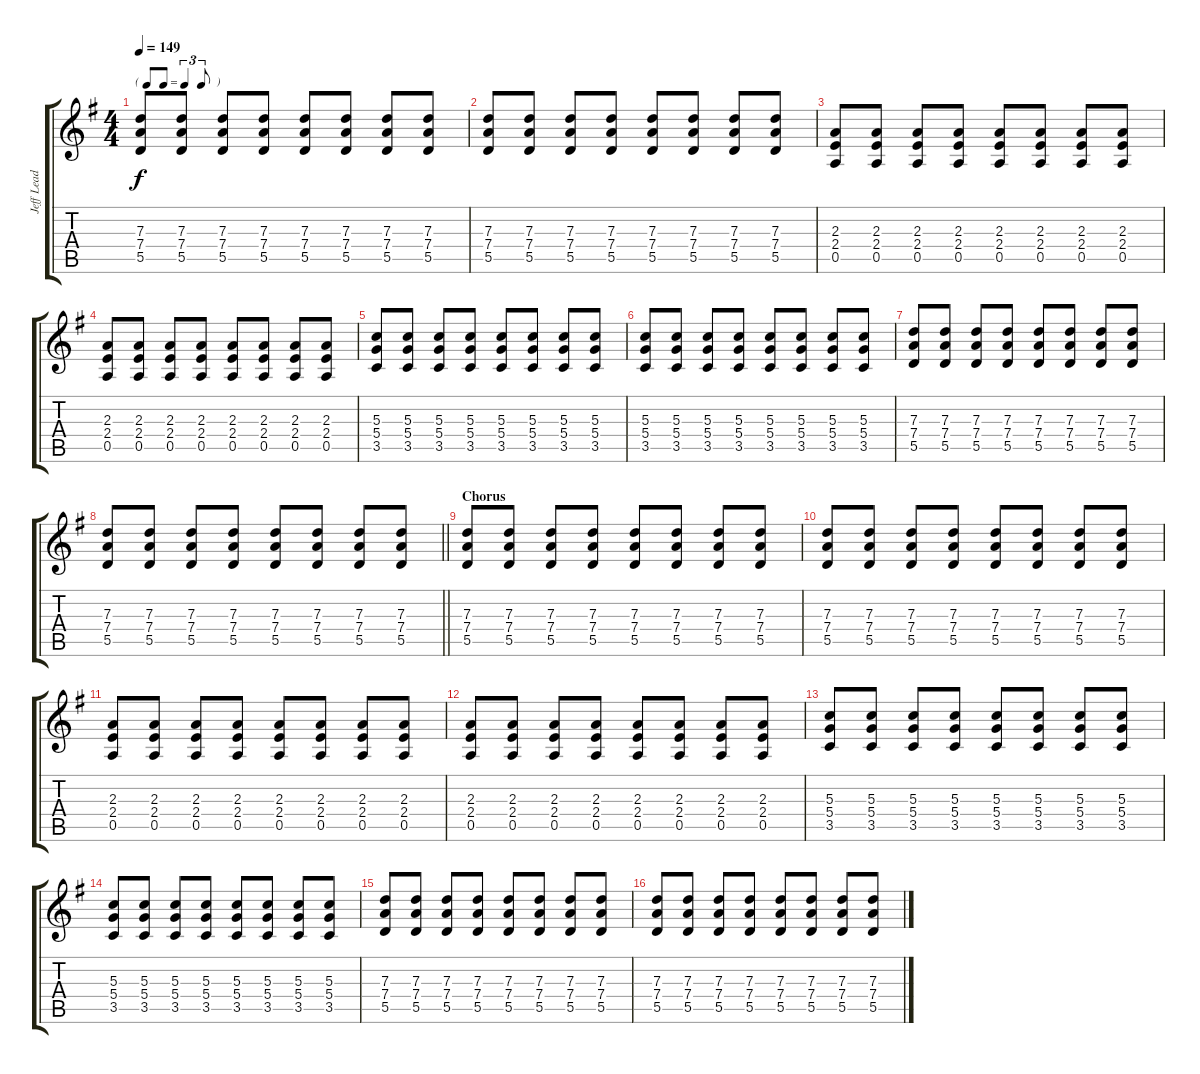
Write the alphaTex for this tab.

\track ("Jeff Lead" "Jeff Lead") {instrument distortionguitar}
\staff {score tabs}
\tuning (E4 B3 G3 D3 A2 D2) {hide}
\ts (4 4)
\tf triplet8th
\tempo 149
\clef g2
\ks g
(7.3 7.4 5.5).8{dy f} (7.3 7.4 5.5).8 (7.3 7.4 5.5).8 (7.3 7.4 5.5).8 (7.3 7.4 5.5).8 (7.3 7.4 5.5).8 (7.3 7.4 5.5).8 (7.3 7.4 5.5).8 |
(7.3 7.4 5.5).8 (7.3 7.4 5.5).8 (7.3 7.4 5.5).8 (7.3 7.4 5.5).8 (7.3 7.4 5.5).8 (7.3 7.4 5.5).8 (7.3 7.4 5.5).8 (7.3 7.4 5.5).8 |
(2.3 2.4 0.5).8 (2.3 2.4 0.5).8 (2.3 2.4 0.5).8 (2.3 2.4 0.5).8 (2.3 2.4 0.5).8 (2.3 2.4 0.5).8 (2.3 2.4 0.5).8 (2.3 2.4 0.5).8 |
(2.3 2.4 0.5).8 (2.3 2.4 0.5).8 (2.3 2.4 0.5).8 (2.3 2.4 0.5).8 (2.3 2.4 0.5).8 (2.3 2.4 0.5).8 (2.3 2.4 0.5).8 (2.3 2.4 0.5).8 |
(5.3 5.4 3.5).8 (5.3 5.4 3.5).8 (5.3 5.4 3.5).8 (5.3 5.4 3.5).8 (5.3 5.4 3.5).8 (5.3 5.4 3.5).8 (5.3 5.4 3.5).8 (5.3 5.4 3.5).8 |
(5.3 5.4 3.5).8 (5.3 5.4 3.5).8 (5.3 5.4 3.5).8 (5.3 5.4 3.5).8 (5.3 5.4 3.5).8 (5.3 5.4 3.5).8 (5.3 5.4 3.5).8 (5.3 5.4 3.5).8 |
(7.3 7.4 5.5).8 (7.3 7.4 5.5).8 (7.3 7.4 5.5).8 (7.3 7.4 5.5).8 (7.3 7.4 5.5).8 (7.3 7.4 5.5).8 (7.3 7.4 5.5).8 (7.3 7.4 5.5).8 |
\barLineRight lightlight
(7.3 7.4 5.5).8 (7.3 7.4 5.5).8 (7.3 7.4 5.5).8 (7.3 7.4 5.5).8 (7.3 7.4 5.5).8 (7.3 7.4 5.5).8 (7.3 7.4 5.5).8 (7.3 7.4 5.5).8 |
\section ("" "Chorus")
(7.3 7.4 5.5).8 (7.3 7.4 5.5).8 (7.3 7.4 5.5).8 (7.3 7.4 5.5).8 (7.3 7.4 5.5).8 (7.3 7.4 5.5).8 (7.3 7.4 5.5).8 (7.3 7.4 5.5).8 |
(7.3 7.4 5.5).8 (7.3 7.4 5.5).8 (7.3 7.4 5.5).8 (7.3 7.4 5.5).8 (7.3 7.4 5.5).8 (7.3 7.4 5.5).8 (7.3 7.4 5.5).8 (7.3 7.4 5.5).8 |
(2.3 2.4 0.5).8 (2.3 2.4 0.5).8 (2.3 2.4 0.5).8 (2.3 2.4 0.5).8 (2.3 2.4 0.5).8 (2.3 2.4 0.5).8 (2.3 2.4 0.5).8 (2.3 2.4 0.5).8 |
(2.3 2.4 0.5).8 (2.3 2.4 0.5).8 (2.3 2.4 0.5).8 (2.3 2.4 0.5).8 (2.3 2.4 0.5).8 (2.3 2.4 0.5).8 (2.3 2.4 0.5).8 (2.3 2.4 0.5).8 |
(5.3 5.4 3.5).8 (5.3 5.4 3.5).8 (5.3 5.4 3.5).8 (5.3 5.4 3.5).8 (5.3 5.4 3.5).8 (5.3 5.4 3.5).8 (5.3 5.4 3.5).8 (5.3 5.4 3.5).8 |
(5.3 5.4 3.5).8 (5.3 5.4 3.5).8 (5.3 5.4 3.5).8 (5.3 5.4 3.5).8 (5.3 5.4 3.5).8 (5.3 5.4 3.5).8 (5.3 5.4 3.5).8 (5.3 5.4 3.5).8 |
(7.3 7.4 5.5).8 (7.3 7.4 5.5).8 (7.3 7.4 5.5).8 (7.3 7.4 5.5).8 (7.3 7.4 5.5).8 (7.3 7.4 5.5).8 (7.3 7.4 5.5).8 (7.3 7.4 5.5).8 |
(7.3 7.4 5.5).8 (7.3 7.4 5.5).8 (7.3 7.4 5.5).8 (7.3 7.4 5.5).8 (7.3 7.4 5.5).8 (7.3 7.4 5.5).8 (7.3 7.4 5.5).8 (7.3 7.4 5.5).8
